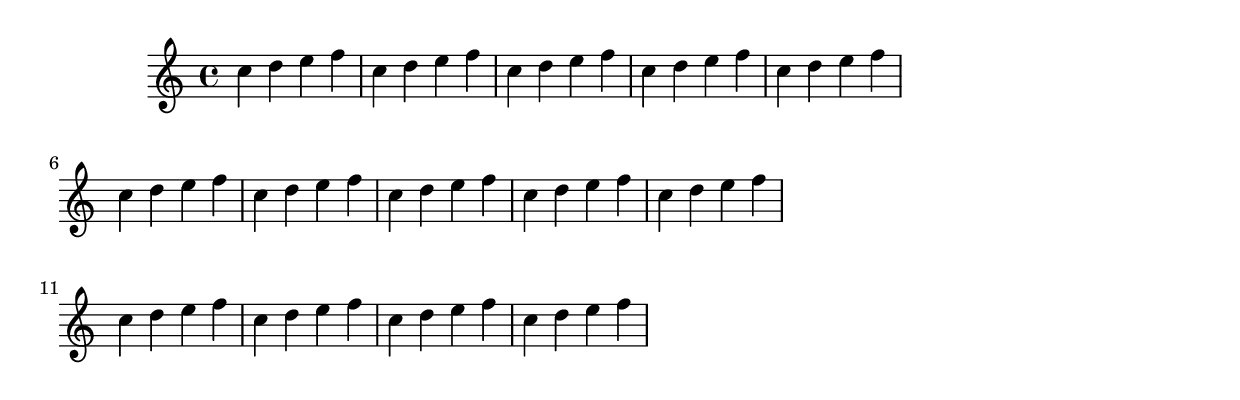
%% Do not edit this file; it is automatically
%% generated from LSR http://lsr.dsi.unimi.it
%% This file is in the public domain.
\version "2.13.16"

\header {
  lsrtags = "keyboards"

%% Translation of GIT committish: 5a7301fc350ffc3ab5bd3a2084c91666c9e9a549
  texidoces = "
Los símbolos específicos de acordeón discanto se escriben mediante
@code{\\markup}.  Se puede trucar la colocación vertical de los
símbolos modificando los argumentos de @code{\\raise}.

"
  doctitlees = "Símbolos de acordeón discanto"


%% Translation of GIT committish: 0a868be38a775ecb1ef935b079000cebbc64de40
  doctitlede = "Symbole für Akkordeon-Diskantregister"
  texidocde = "
Diskantregister für Akkordeon können mit @code{\\markup} dargestellt werden.
Die vertikale Position der einzelnen Elemente werden mit @code{\\raise}
angepasst.
"

  texidoc = "
Accordion discant-specific symbols are added using @code{\\markup}. The
vertical placement of the symbols can be tweaked by changing the
@code{\\raise} arguments.



"
  doctitle = "Accordion-discant symbols"
} % begin verbatim

discant = \markup {
  \musicglyph #"accordion.accDiscant"
}
dot = \markup {
  \musicglyph #"accordion.accDot"
}

\layout { ragged-right = ##t }

% 16 voets register
accBasson = ^\markup {
  \combine
  \discant
  \raise #0.5 \dot
}

% een korig 8 en 16 voets register
accBandon = ^\markup {
  \combine
    \discant
    \combine
      \raise #0.5 \dot
      \raise #1.5 \dot
}

accVCello = ^\markup {
  \combine
    \discant
    \combine
      \raise #0.5 \dot
      \combine
        \raise #1.5 \dot
        \translate #'(1 . 0) \raise #1.5 \dot
}

% 4-8-16 voets register
accHarmon = ^\markup {
  \combine
    \discant
    \combine
      \raise #0.5 \dot
      \combine
        \raise #1.5 \dot
        \raise #2.5 \dot
}

accTrombon = ^\markup {
  \combine
    \discant
    \combine
      \raise #0.5 \dot
      \combine
        \raise #1.5 \dot
        \combine
          \translate #'(1 . 0) \raise #1.5 \dot
          \translate #'(-1 . 0) \raise #1.5 \dot
}

% eenkorig 4 en 16 voets register
accOrgan = ^\markup {
  \combine
    \discant
    \combine
      \raise #0.5 \dot
      \raise #2.5 \dot
}

accMaster = ^\markup {
  \combine
    \discant
    \combine
      \raise #0.5 \dot
      \combine
        \raise #1.5 \dot
        \combine
          \translate #'(1 . 0) \raise #1.5 \dot
          \combine
            \translate #'(-1 . 0) \raise #1.5 \dot
            \raise #2.5 \dot
}

accAccord = ^\markup {
  \combine
    \discant
    \combine
      \raise #1.5 \dot
      \combine
        \translate #'(1 . 0) \raise #1.5 \dot
        \combine
          \translate #'(-1 . 0) \raise #1.5 \dot
          \raise #2.5 \dot
}

accMusette = ^\markup {
  \combine
    \discant
    \combine
      \raise #1.5 \dot
      \combine
        \translate #'(1 . 0) \raise #1.5 \dot
        \translate #'(-1 . 0) \raise #1.5 \dot
}

accCeleste = ^\markup {
  \combine
    \discant
    \combine
      \raise #1.5 \dot
      \translate #'(-1 . 0) \raise #1.5 \dot
}

accOboe = ^\markup {
  \combine
    \discant
    \combine
      \raise #1.5 \dot
      \raise #2.5 \dot
}

accClarin = ^\markup {
  \combine
    \discant
    \raise #1.5 \dot
}

accPiccolo = ^\markup {
    \combine
       \discant
       \raise #2.5 \dot
}

accViolin = ^\markup {
  \combine
    \discant
    \combine
      \raise #1.5 \dot
      \combine
        \translate #'(1 . 0) \raise #1.5 \dot
        \raise #2.5 \dot
}

\relative c'' {
  c4 d\accBasson e f
  c4 d\accBandon e f
  c4 d\accVCello e f
  c4 d\accHarmon e f
  c4 d\accTrombon e f
  \break
  c4 d\accOrgan e f
  c4 d\accMaster e f
  c4 d\accAccord e f
  c4 d\accMusette e f
  c4 d\accCeleste e f
  \break
  c4 d\accOboe e f
  c4 d\accClarin e f
  c4 d\accPiccolo e f
  c4 d\accViolin e f
}

